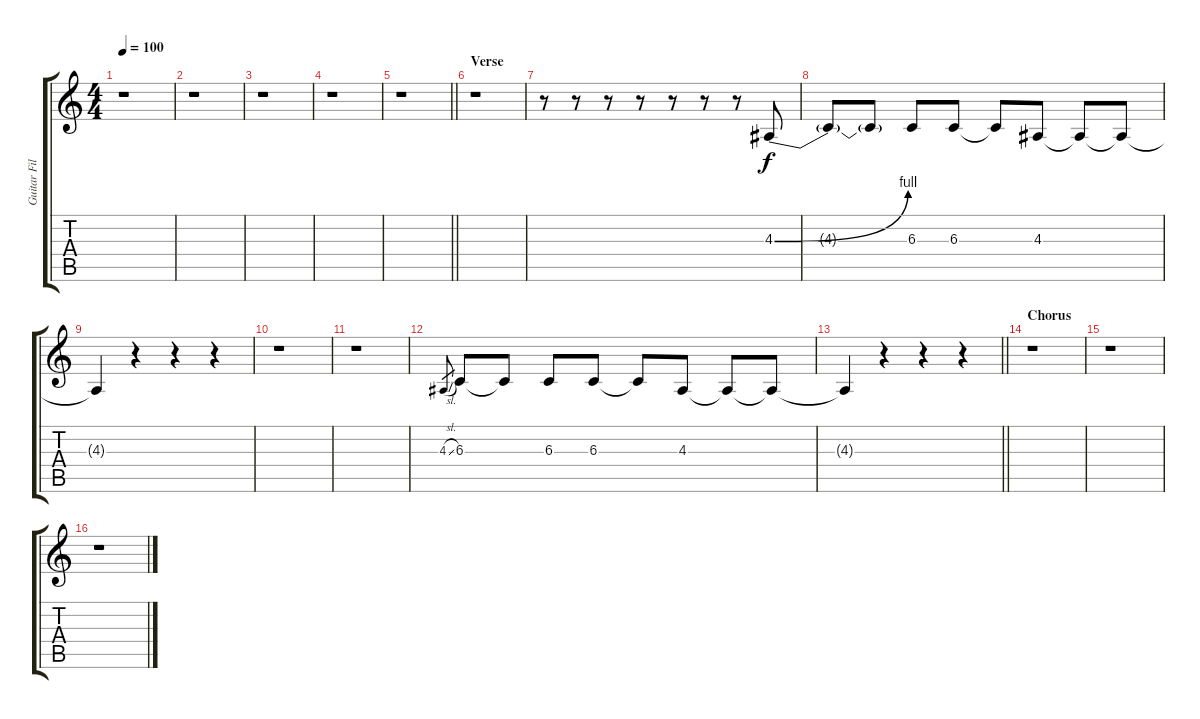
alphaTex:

\track ("Guitar Fills 2" "Guitar Fil") {instrument pad4choir}
\staff {score tabs}
\tuning (Eb4 Bb3 Gb3 Db3 Ab2 Eb2) {hide}
\ts (4 4)
\tempo 100
\clef g2
\ks c
r.1{dy f} |
r.1 |
r.1 |
r.1 |
\barLineRight lightlight
r.1 |
\section ("" "Verse")
r.1 |
r.8 r.8 r.8 r.8 r.8 r.8 r.8 4.3{be (bend 0 0 60 4)}.8 |
4.3{t}.8 4.3{t}.8 6.3.8 6.3.8 6.3{t}.8 4.3.8 4.3{t}.8 4.3{t}.8 |
4.3{t}.4 r.4 r.4 r.4 |
r.1 |
r.1 |
4.3{sl}.8{gr} 6.3.8 6.3{t}.8 6.3.8 6.3.8 6.3{t}.8 4.3.8 4.3{t}.8 4.3{t}.8 |
\barLineRight lightlight
4.3{t}.4 r.4 r.4 r.4 |
\section ("" "Chorus")
r.1 |
r.1 |
r.1
